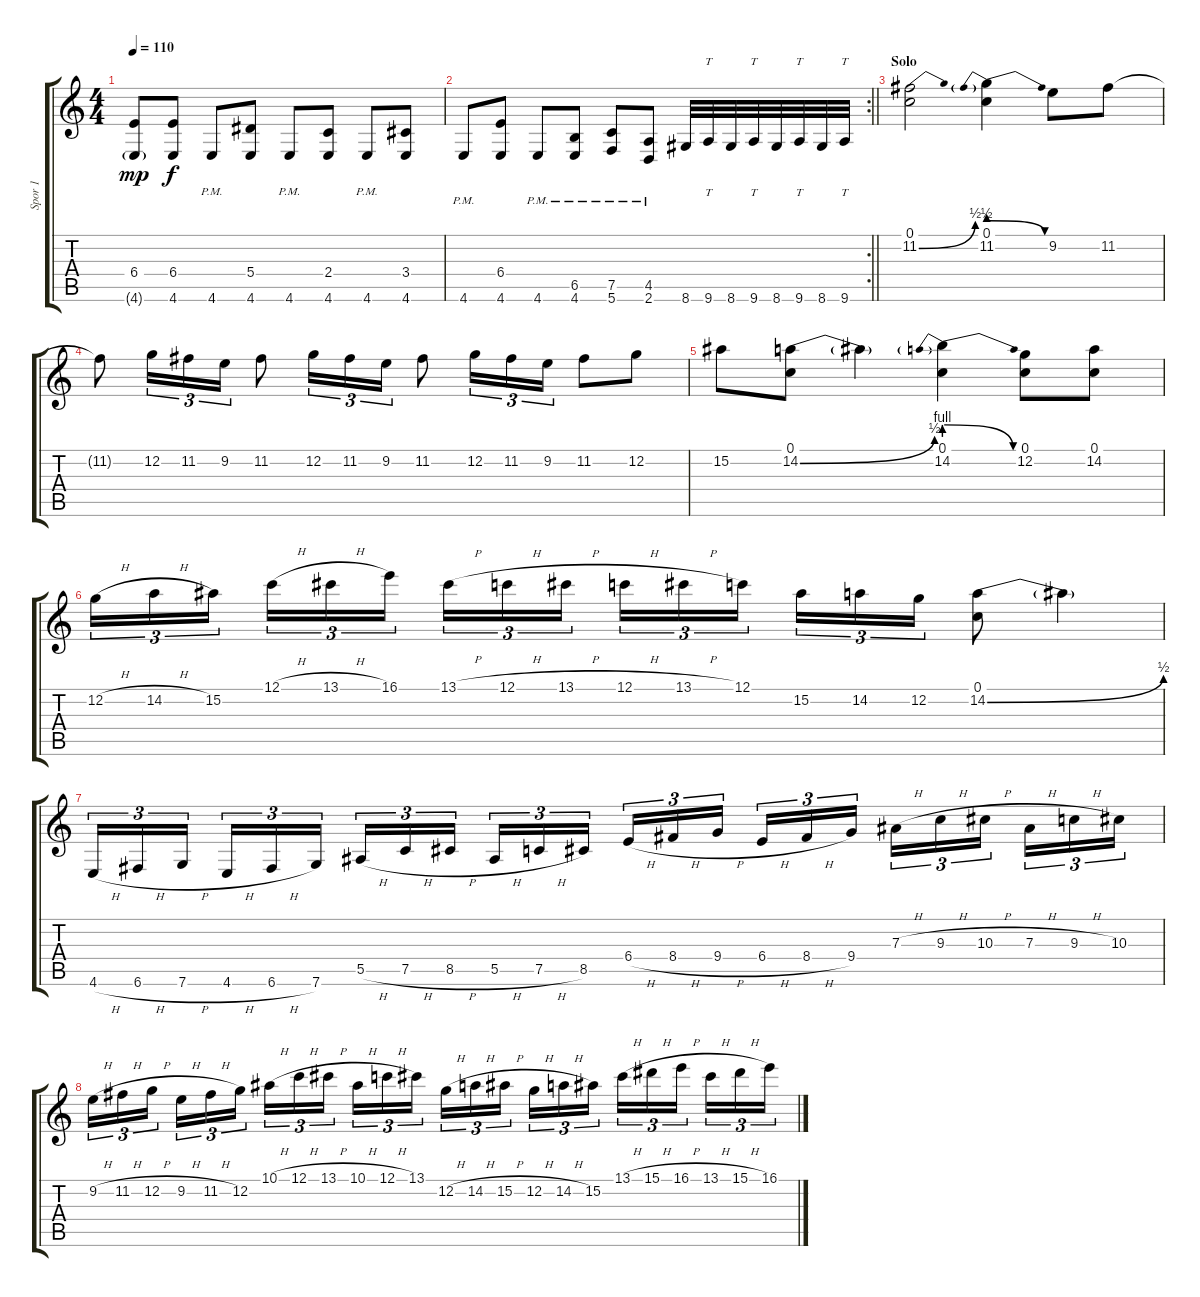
\track ("Spor 1" "Spor 1") {instrument distortionguitar}
\staff {score tabs}
\tuning (C4 G3 Eb3 Bb2 F2 C2) {hide}
\ts (4 4)
\tempo 110
\clef g2
\ks c
(6.4 4.6{g}).8{dy mp} (6.4 4.6).8{dy f} 4.6{pm}.8 (5.4 4.6).8 4.6{pm}.8 (2.4 4.6).8 4.6{pm}.8 (3.4 4.6).8 |
\rc 2
\barLineRight lightlight
4.6{pm}.8 (6.4 4.6).8 4.6{pm}.8 (6.5{pm} 4.6{pm}).8 (7.5{pm} 5.6{pm}).8 (4.5{pm} 2.6{pm}).8 8.6.32 9.6.32{tt} 8.6.32 9.6.32{tt} 8.6.32 9.6.32{tt} 8.6.32 9.6.32{tt} |
\section ("" "Solo")
(0.1 11.2{be (bend 0 0 60 2)}).2{volume 16 balance 8} (0.1 11.2{be (prebendrelease 0 2 60 0)}).4 9.2.8 11.2.8 |
11.2{t}.8 12.2.16{tu (3 2)} 11.2.16{tu (3 2)} 9.2.16{tu (3 2)} 11.2.8 12.2.16{tu (3 2)} 11.2.16{tu (3 2)} 9.2.16{tu (3 2)} 11.2.8 12.2.16{tu (3 2)} 11.2.16{tu (3 2)} 9.2.16{tu (3 2)} 11.2.8 12.2.8 |
15.2.8 (0.1 14.2{be (bend 0 0 60 2)}).8 14.2{t}.4 (0.1 14.2{be (prebendrelease 0 4 60 0)}).4 (0.1 12.2).8 (0.1 14.2).8 |
12.2{h}.16{tu (3 2)} 14.2{h}.16{tu (3 2)} 15.2.16{tu (3 2) beam splitsecondary} 12.1{h}.16{tu (3 2)} 13.1{h}.16{tu (3 2)} 16.1.16{tu (3 2)} 13.1{h}.16{tu (3 2)} 12.1{h}.16{tu (3 2)} 13.1{h}.16{tu (3 2) beam splitsecondary} 12.1{h}.16{tu (3 2)} 13.1{h}.16{tu (3 2)} 12.1.16{tu (3 2)} 15.2.16{tu (3 2)} 14.2.16{tu (3 2)} 12.2.16{tu (3 2)} (0.1 14.2{be (bend 0 0 60 2)}).8 14.2{t}.4 |
4.6{h}.16{tu (3 2)} 6.6{h}.16{tu (3 2)} 7.6{h}.16{tu (3 2) beam splitsecondary} 4.6{h}.16{tu (3 2)} 6.6{h}.16{tu (3 2)} 7.6.16{tu (3 2)} 5.5{h}.16{tu (3 2)} 7.5{h}.16{tu (3 2)} 8.5{h}.16{tu (3 2) beam splitsecondary} 5.5{h}.16{tu (3 2)} 7.5{h}.16{tu (3 2)} 8.5.16{tu (3 2)} 6.4{h}.16{tu (3 2)} 8.4{h}.16{tu (3 2)} 9.4{h}.16{tu (3 2) beam splitsecondary} 6.4{h}.16{tu (3 2)} 8.4{h}.16{tu (3 2)} 9.4.16{tu (3 2)} 7.3{h}.16{tu (3 2)} 9.3{h}.16{tu (3 2)} 10.3{h}.16{tu (3 2) beam splitsecondary} 7.3{h}.16{tu (3 2)} 9.3{h}.16{tu (3 2)} 10.3.16{tu (3 2)} |
9.2{h}.16{tu (3 2)} 11.2{h}.16{tu (3 2)} 12.2{h}.16{tu (3 2) beam splitsecondary} 9.2{h}.16{tu (3 2)} 11.2{h}.16{tu (3 2)} 12.2.16{tu (3 2)} 10.1{h}.16{tu (3 2)} 12.1{h}.16{tu (3 2)} 13.1{h}.16{tu (3 2) beam splitsecondary} 10.1{h}.16{tu (3 2)} 12.1{h}.16{tu (3 2)} 13.1.16{tu (3 2)} 12.2{h}.16{tu (3 2)} 14.2{h}.16{tu (3 2)} 15.2{h}.16{tu (3 2) beam splitsecondary} 12.2{h}.16{tu (3 2)} 14.2{h}.16{tu (3 2)} 15.2.16{tu (3 2)} 13.1{h}.16{tu (3 2)} 15.1{h}.16{tu (3 2)} 16.1{h}.16{tu (3 2) beam splitsecondary} 13.1{h}.16{tu (3 2)} 15.1{h}.16{tu (3 2)} 16.1.16{tu (3 2)}
